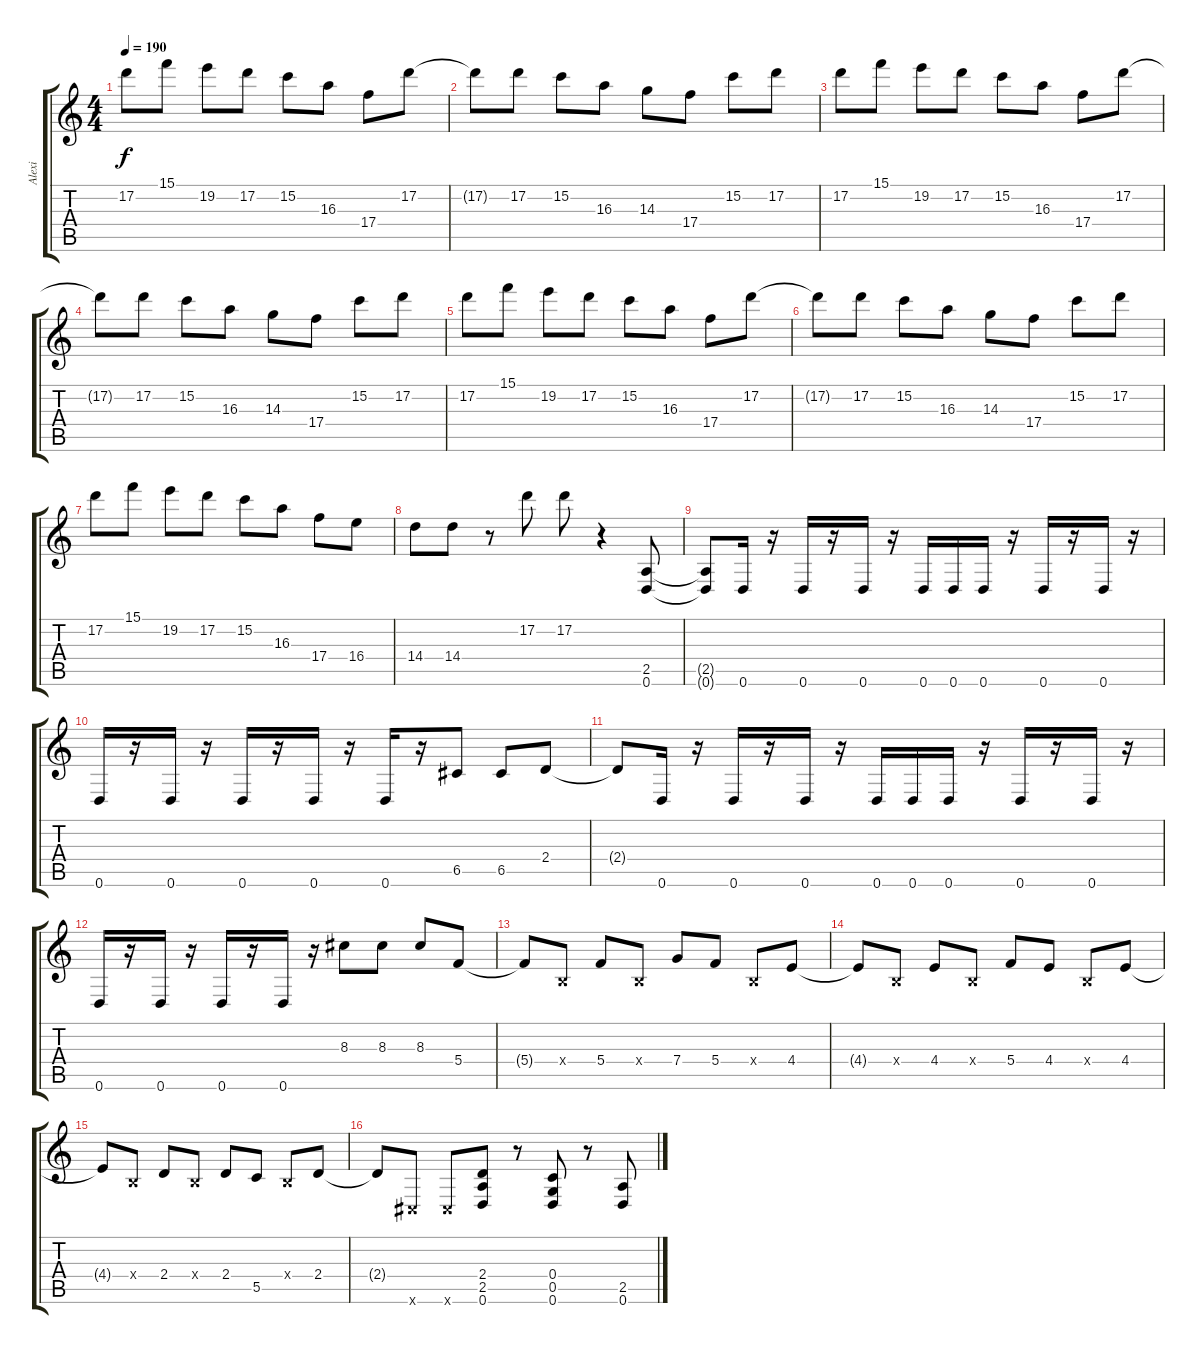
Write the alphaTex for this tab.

\track ("Alexi" "Alexi") {instrument overdrivenguitar}
\staff {score tabs}
\tuning (D4 A3 F3 C3 G2 D2) {hide}
\ts (4 4)
\tempo 190
\clef g2
\ks c
17.2.8{dy f instrument distortionguitar} 15.1.8 19.2.8 17.2.8 15.2.8 16.3.8 17.4.8 17.2.8 |
17.2{t}.8 17.2.8 15.2.8 16.3.8 14.3.8 17.4.8 15.2.8 17.2.8 |
17.2.8 15.1.8 19.2.8 17.2.8 15.2.8 16.3.8 17.4.8 17.2.8 |
17.2{t}.8 17.2.8 15.2.8 16.3.8 14.3.8 17.4.8 15.2.8 17.2.8 |
17.2.8 15.1.8 19.2.8 17.2.8 15.2.8 16.3.8 17.4.8 17.2.8 |
17.2{t}.8 17.2.8 15.2.8 16.3.8 14.3.8 17.4.8 15.2.8 17.2.8 |
17.2.8 15.1.8 19.2.8 17.2.8 15.2.8 16.3.8 17.4.8 16.4.8 |
14.4.8 14.4.8 r.8 17.2.8 17.2.8 r.4 (2.5 0.6).8 |
(2.5{t} 0.6{t}).8 0.6.16 r.16 0.6.16 r.16 0.6.16 r.16 0.6.16 0.6.16 0.6.16 r.16 0.6.16 r.16 0.6.16 r.16 |
0.6.16 r.16 0.6.16 r.16 0.6.16 r.16 0.6.16 r.16 0.6.16 r.16 6.5.8 6.5.8 2.4.8 |
2.4{t}.8 0.6.16 r.16 0.6.16 r.16 0.6.16 r.16 0.6.16 0.6.16 0.6.16 r.16 0.6.16 r.16 0.6.16 r.16 |
0.6.16 r.16 0.6.16 r.16 0.6.16 r.16 0.6.16 r.16 8.3.8 8.3.8 8.3.8 5.4.8 |
5.4{t}.8 -1.4{x}.8 5.4.8 -1.4{x}.8 7.4.8 5.4.8 -1.4{x}.8 4.4.8 |
4.4{t}.8 -1.4{x}.8 4.4.8 -1.4{x}.8 5.4.8 4.4.8 -1.4{x}.8 4.4.8 |
4.4{t}.8 -1.4{x}.8 2.4.8 -1.4{x}.8 2.4.8 5.5.8 -1.4{x}.8 2.4.8 |
2.4{t}.8 -1.6{x}.8 -1.6{x}.8 (2.4 2.5 0.6).8 r.8 (0.4 0.5 0.6).8 r.8 (2.5 0.6).8
